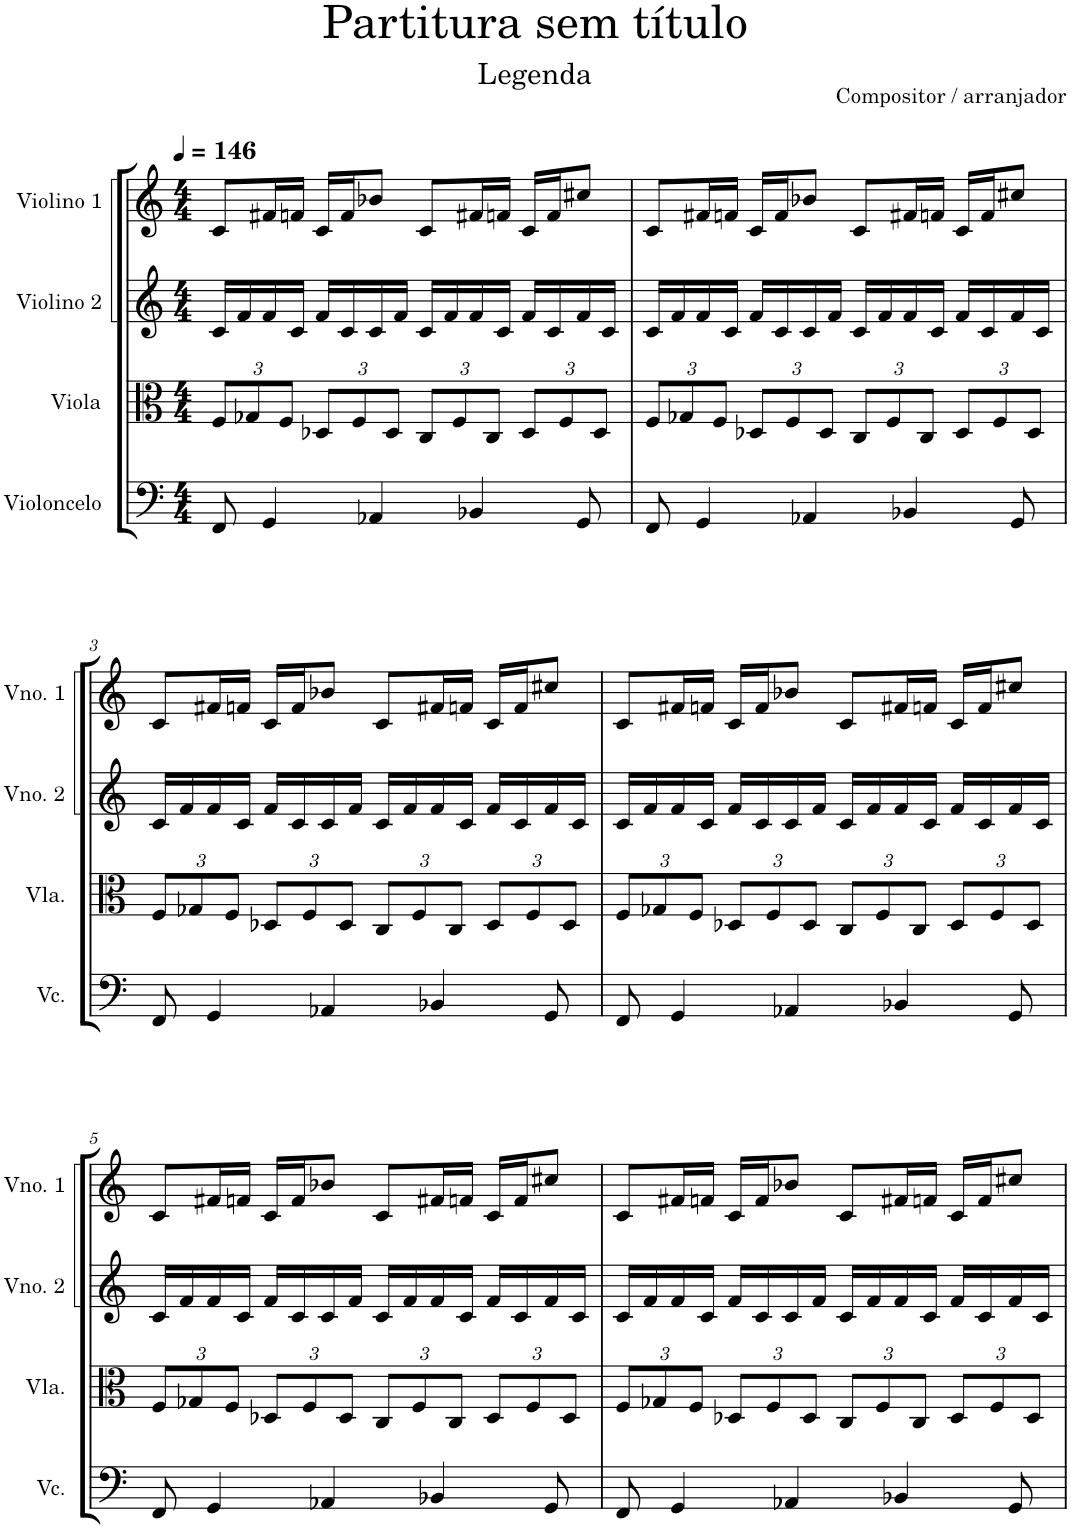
**kern	**kern	**kern	**kern
*part4	*part3	*part2	*part1
*staff4	*staff3	*staff2	*staff1
*I"Violoncelo	*I"Viola	*I"Violino 2	*I"Violino 1
*I'Vc.	*I'Vla.	*I'Vno. 2	*I'Vno. 1
*clefF4	*clefC3	*clefG2	*clefG2
*k[]	*k[]	*k[]	*k[]
*M4/4	*M4/4	*M4/4	*M4/4
*MM146	*MM146	*MM146	*MM146
*	*Xbrackettup	*	*
=1	=1	=1	=1
8FF/	12F/L	16c/LL	8c/L
.	.	16f/	.
.	12G-X/	.	.
4GG/	.	16f/	16f#X/L
.	12F/J	.	.
.	.	16c/JJ	16fn/JJ
.	12D-X/L	16f/LL	16c/LL
.	.	16c/	16f/J
.	12F/	.	.
4AA-X/	.	16c/	8b-X/J
.	12D-/J	.	.
.	.	16f/JJ	.
.	12C/L	16c/LL	8c/L
.	.	16f/	.
.	12F/	.	.
4BB-X/	.	16f/	16f#X/L
.	12C/J	.	.
.	.	16c/JJ	16fn/JJ
.	12D-/L	16f/LL	16c/LL
.	.	16c/	16f/J
.	12F/	.	.
8GG/	.	16f/	8cc#X/J
.	12D-/J	.	.
.	.	16c/JJ	.
=2	=2	=2	=2
8FF/	12F/L	16c/LL	8c/L
.	.	16f/	.
.	12G-X/	.	.
4GG/	.	16f/	16f#X/L
.	12F/J	.	.
.	.	16c/JJ	16fn/JJ
.	12D-X/L	16f/LL	16c/LL
.	.	16c/	16f/J
.	12F/	.	.
4AA-X/	.	16c/	8b-X/J
.	12D-/J	.	.
.	.	16f/JJ	.
.	12C/L	16c/LL	8c/L
.	.	16f/	.
.	12F/	.	.
4BB-X/	.	16f/	16f#X/L
.	12C/J	.	.
.	.	16c/JJ	16fn/JJ
.	12D-/L	16f/LL	16c/LL
.	.	16c/	16f/J
.	12F/	.	.
8GG/	.	16f/	8cc#X/J
.	12D-/J	.	.
.	.	16c/JJ	.
!!LO:LB:g=z
=3	=3	=3	=3
8FF/	12F/L	16c/LL	8c/L
.	.	16f/	.
.	12G-X/	.	.
4GG/	.	16f/	16f#X/L
.	12F/J	.	.
.	.	16c/JJ	16fn/JJ
.	12D-X/L	16f/LL	16c/LL
.	.	16c/	16f/J
.	12F/	.	.
4AA-X/	.	16c/	8b-X/J
.	12D-/J	.	.
.	.	16f/JJ	.
.	12C/L	16c/LL	8c/L
.	.	16f/	.
.	12F/	.	.
4BB-X/	.	16f/	16f#X/L
.	12C/J	.	.
.	.	16c/JJ	16fn/JJ
.	12D-/L	16f/LL	16c/LL
.	.	16c/	16f/J
.	12F/	.	.
8GG/	.	16f/	8cc#X/J
.	12D-/J	.	.
.	.	16c/JJ	.
=4	=4	=4	=4
8FF/	12F/L	16c/LL	8c/L
.	.	16f/	.
.	12G-X/	.	.
4GG/	.	16f/	16f#X/L
.	12F/J	.	.
.	.	16c/JJ	16fn/JJ
.	12D-X/L	16f/LL	16c/LL
.	.	16c/	16f/J
.	12F/	.	.
4AA-X/	.	16c/	8b-X/J
.	12D-/J	.	.
.	.	16f/JJ	.
.	12C/L	16c/LL	8c/L
.	.	16f/	.
.	12F/	.	.
4BB-X/	.	16f/	16f#X/L
.	12C/J	.	.
.	.	16c/JJ	16fn/JJ
.	12D-/L	16f/LL	16c/LL
.	.	16c/	16f/J
.	12F/	.	.
8GG/	.	16f/	8cc#X/J
.	12D-/J	.	.
.	.	16c/JJ	.
!!LO:LB:g=z
=5	=5	=5	=5
8FF/	12F/L	16c/LL	8c/L
.	.	16f/	.
.	12G-X/	.	.
4GG/	.	16f/	16f#X/L
.	12F/J	.	.
.	.	16c/JJ	16fn/JJ
.	12D-X/L	16f/LL	16c/LL
.	.	16c/	16f/J
.	12F/	.	.
4AA-X/	.	16c/	8b-X/J
.	12D-/J	.	.
.	.	16f/JJ	.
.	12C/L	16c/LL	8c/L
.	.	16f/	.
.	12F/	.	.
4BB-X/	.	16f/	16f#X/L
.	12C/J	.	.
.	.	16c/JJ	16fn/JJ
.	12D-/L	16f/LL	16c/LL
.	.	16c/	16f/J
.	12F/	.	.
8GG/	.	16f/	8cc#X/J
.	12D-/J	.	.
.	.	16c/JJ	.
=6	=6	=6	=6
8FF/	12F/L	16c/LL	8c/L
.	.	16f/	.
.	12G-X/	.	.
4GG/	.	16f/	16f#X/L
.	12F/J	.	.
.	.	16c/JJ	16fn/JJ
.	12D-X/L	16f/LL	16c/LL
.	.	16c/	16f/J
.	12F/	.	.
4AA-X/	.	16c/	8b-X/J
.	12D-/J	.	.
.	.	16f/JJ	.
.	12C/L	16c/LL	8c/L
.	.	16f/	.
.	12F/	.	.
4BB-X/	.	16f/	16f#X/L
.	12C/J	.	.
.	.	16c/JJ	16fn/JJ
.	12D-/L	16f/LL	16c/LL
.	.	16c/	16f/J
.	12F/	.	.
8GG/	.	16f/	8cc#X/J
.	12D-/J	.	.
.	.	16c/JJ	.
=	=	=	=
*-	*-	*-	*-
